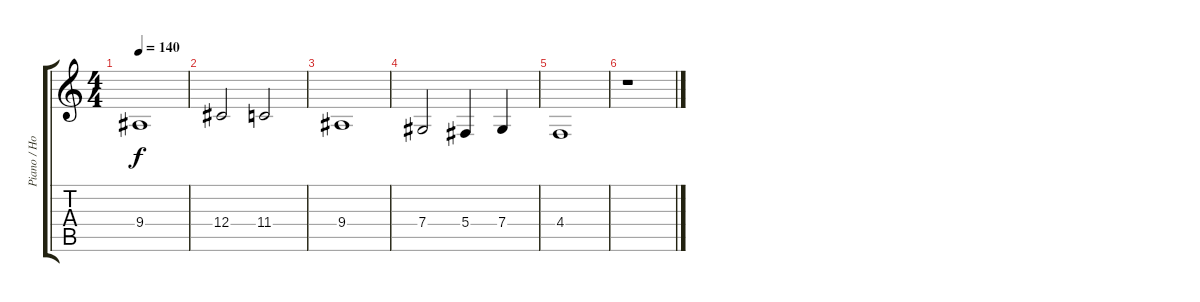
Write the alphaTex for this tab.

\track ("Piano / Horn" "Piano / Ho") {instrument acousticgrandpiano}
\staff {score tabs}
\tuning (Eb4 Bb3 Gb3 Db3 Ab2 Eb2) {hide}
\ts (4 4)
\tempo 140
\clef g2
\ks c
9.4.1{dy f} |
12.4.2 11.4.2 |
9.4.1 |
7.4.2 5.4.4{balance 4} 7.4.4 |
4.4.1 |
r.1
